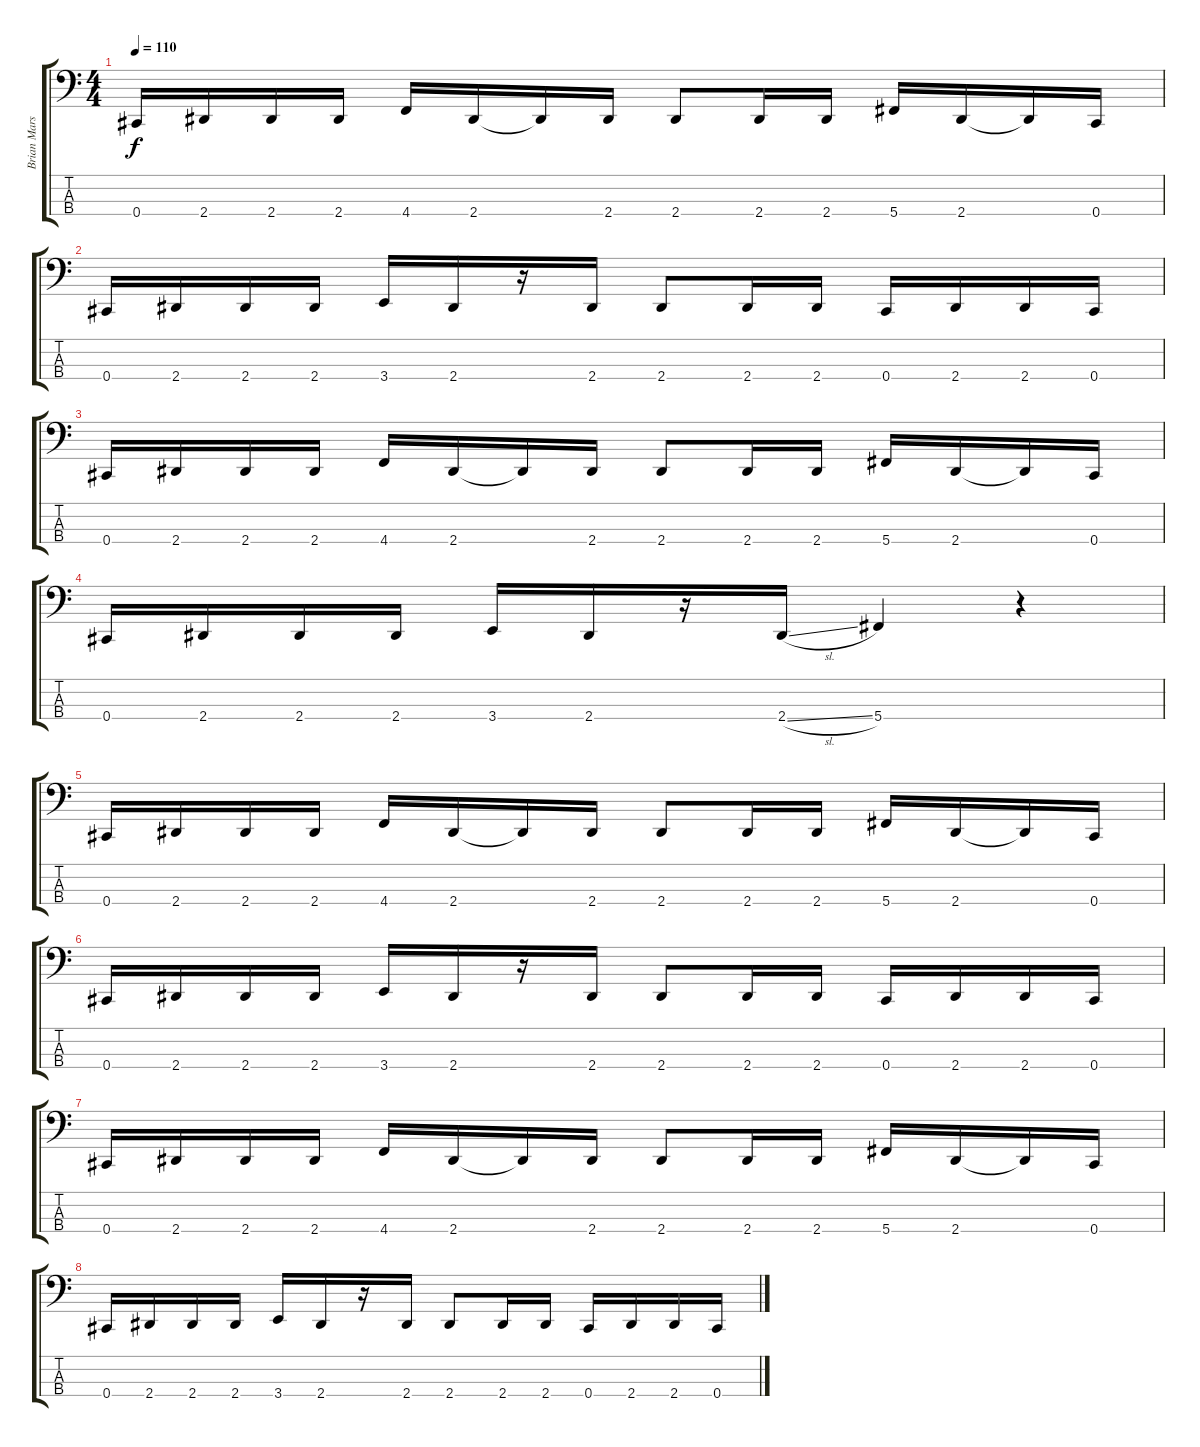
\track ("Brian Marshall" "Brian Mars") {instrument electricbassfinger}
\staff {score tabs}
\tuning (Gb2 Db2 Ab1 Db1) {hide}
\ts (4 4)
\tempo 110
\clef f4
\ks c
0.4.16{dy f} 2.4.16 2.4.16 2.4.16 4.4.16 2.4.16 2.4{t}.16 2.4.16 2.4.8 2.4.16 2.4.16 5.4.16 2.4.16 2.4{t}.16 0.4.16 |
0.4.16 2.4.16 2.4.16 2.4.16 3.4.16 2.4.16 r.16 2.4.16 2.4.8 2.4.16 2.4.16 0.4.16 2.4.16 2.4.16 0.4.16 |
0.4.16 2.4.16 2.4.16 2.4.16 4.4.16 2.4.16 2.4{t}.16 2.4.16 2.4.8 2.4.16 2.4.16 5.4.16 2.4.16 2.4{t}.16 0.4.16 |
0.4.16 2.4.16 2.4.16 2.4.16 3.4.16 2.4.16 r.16 2.4{sl}.16 5.4.4 r.4 |
0.4.16 2.4.16 2.4.16 2.4.16 4.4.16 2.4.16 2.4{t}.16 2.4.16 2.4.8 2.4.16 2.4.16 5.4.16 2.4.16 2.4{t}.16 0.4.16 |
0.4.16 2.4.16 2.4.16 2.4.16 3.4.16 2.4.16 r.16 2.4.16 2.4.8 2.4.16 2.4.16 0.4.16 2.4.16 2.4.16 0.4.16 |
0.4.16 2.4.16 2.4.16 2.4.16 4.4.16 2.4.16 2.4{t}.16 2.4.16 2.4.8 2.4.16 2.4.16 5.4.16 2.4.16 2.4{t}.16 0.4.16 |
0.4.16 2.4.16 2.4.16 2.4.16 3.4.16 2.4.16 r.16 2.4.16 2.4.8 2.4.16 2.4.16 0.4.16 2.4.16 2.4.16 0.4.16
